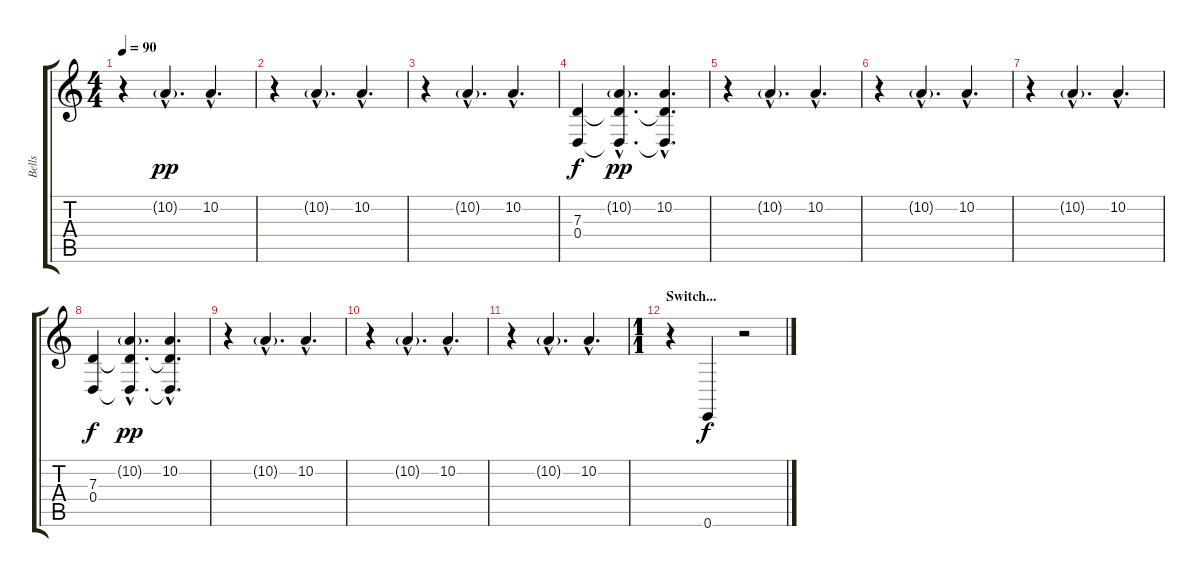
\track ("Bells" "Bells") {instrument tubularbells}
\staff {score tabs}
\tuning (E4 B3 G3 D3 A2 E2) {hide}
\ts (4 4)
\tempo 90
\clef g2
\ks c
r.4{dy pp} 10.2{g hac}.4{d} 10.2{hac}.4{d} |
r.4 10.2{g hac}.4{d} 10.2{hac}.4{d} |
r.4 10.2{g hac}.4{d} 10.2{hac}.4{d} |
(7.3 0.4).4{dy f instrument tubularbells} (10.2{g hac} 7.3{hac t} 0.4{hac t}).4{d dy pp} (10.2{hac} 7.3{hac t} 0.4{hac t}).4{d} |
r.4 10.2{g hac}.4{d} 10.2{hac}.4{d} |
r.4 10.2{g hac}.4{d} 10.2{hac}.4{d} |
r.4 10.2{g hac}.4{d} 10.2{hac}.4{d} |
(7.3 0.4).4{dy f instrument tubularbells} (10.2{g hac} 7.3{hac t} 0.4{hac t}).4{d dy pp} (10.2{hac} 7.3{hac t} 0.4{hac t}).4{d} |
r.4 10.2{g hac}.4{d} 10.2{hac}.4{d} |
r.4 10.2{g hac}.4{d} 10.2{hac}.4{d} |
r.4 10.2{g hac}.4{d} 10.2{hac}.4{d} |
\ts (1 1)
\section ("" "Switch...")
r.4 0.6.4{dy f instrument reversecymbal} r.2
